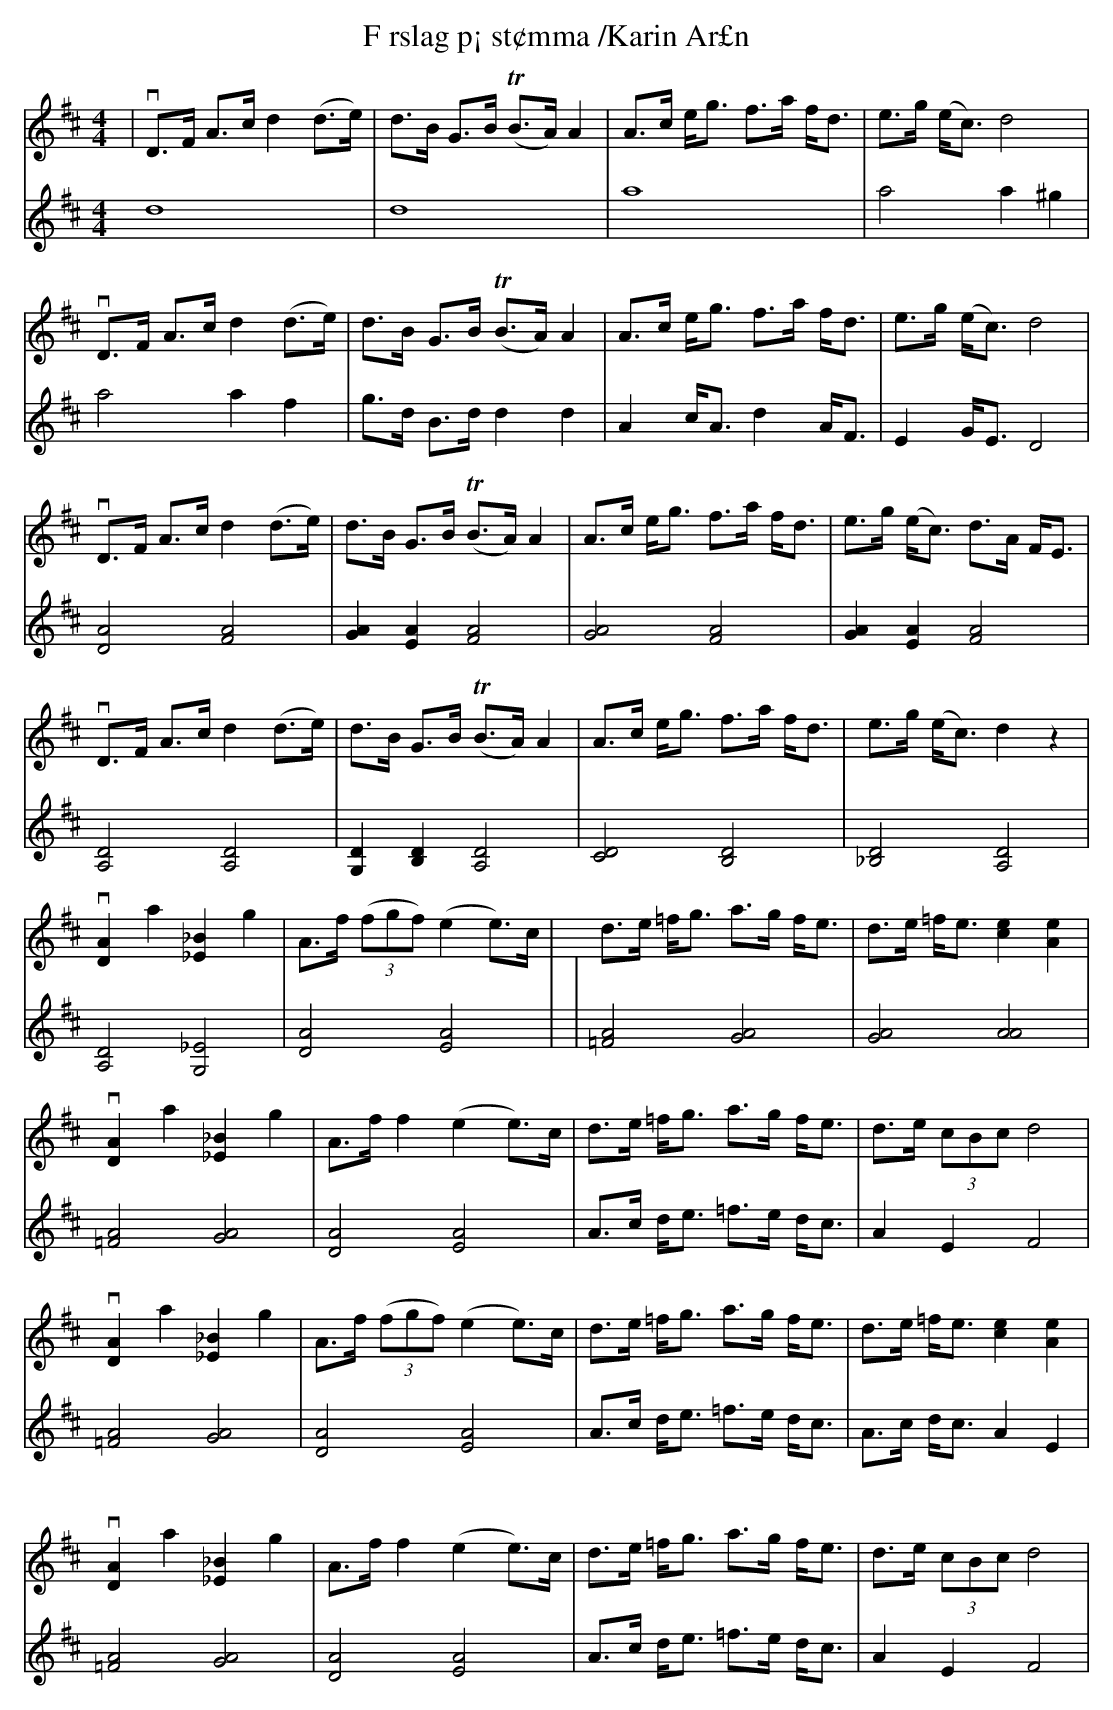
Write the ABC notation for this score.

X:1
T: F rslag p¡ st¢mma /Karin Ar£n
M: 4/4
L: 1/8
K: D
V: 1
| vD>F A>c d2 (d>e) | d>B G>B T(B>A) A2 | A>c e<g f>a f<d | e>g (e<c) d4 |
V: 2
d8 | d8 | a8 | a4 a2 ^g2 |
V: 1
vD>F A>c d2 (d>e) | d>B G>B T(B>A) A2 | A>c e<g f>a f<d | e>g (e<c) d4 |
V: 2
a4 a2 f2| g>d B>d d2 d2 | A2 c<A d2 A<F | E2 G<E D4 |
V:1
vD>F A>c d2 (d>e) | d>B G>B T(B>A) A2 | A>c e<g f>a f<d | e>g (e<c) d>A F<E |
V: 2
[DA]4 [FA]4 | [GA]2 [EA]2 [FA]4 | [GA]4 [FA]4 | [GA]2 [EA]2 [FA]4 |
V: 1
vD>F A>c d2 (d>e) | d>B G>B T(B>A) A2 | A>c e<g f>a f<d | e>g (e<c) d2 z2 |
V: 2
[A,D]4 [A,D]4 | [G,D]2 [B,D]2 [A,D]4 | [CD]4 [B,D]4 | [_B,D]4 [A,D]4 |
V: 1
v[DA]2 a2 [_E_B]2 g2 | A>f (3(fgf) (e2 e)>c | d>e =f<g a>g f<e | d>e =f<e [e2c2] [e2A2] |
V: 2
[A,D]4 [G,_E]4 | [DA]4 [EA]4 | | [=FA]4 [GA]4 | [GA]4 [AA]4 |
V: 1
v[DA]2 a2 [_E_B]2 g2 | A>f f2 (e2 e)>c | d>e =f<g a>g f<e | d>e (3cBc d4 |
V: 2
[=FA]4 [GA]4 | [DA]4 [EA]4 | A>c d<e =f>e d<c | A2 E2 F4 |
V: 1
v[DA]2 a2 [_E_B]2 g2 | A>f (3(fgf) (e2 e)>c | d>e =f<g a>g f<e | d>e =f<e [e2c2] [e2A2] |
V: 2
[=FA]4 [GA]4 | [DA]4 [EA]4 | A>c d<e =f>e d<c | A>c d<c A2 E2 |
V: 1
v[DA]2 a2 [_E_B]2 g2 | A>f f2 (e2 e)>c | d>e =f<g a>g f<e | d>e (3cBc d4 |
V: 2
[=FA]4 [GA]4 | [DA]4 [EA]4 | A>c d<e =f>e d<c | A2 E2 F4 |
